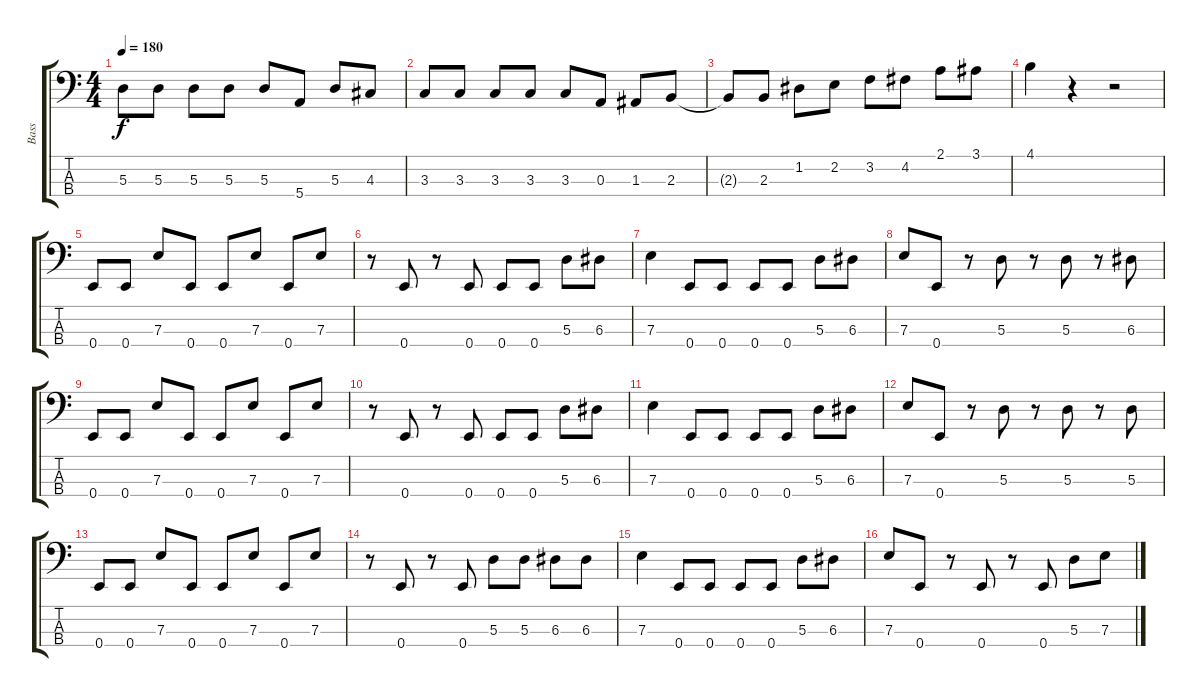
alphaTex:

\track ("Bass" "Bass") {instrument electricbasspick}
\staff {score tabs}
\tuning (G2 D2 A1 E1) {hide}
\ts (4 4)
\tempo 180
\clef f4
\ks c
5.3.8{dy f} 5.3.8 5.3.8 5.3.8 5.3.8 5.4.8 5.3.8 4.3.8 |
3.3.8 3.3.8 3.3.8 3.3.8 3.3.8 0.3.8 1.3.8 2.3.8 |
2.3{t}.8 2.3.8 1.2.8 2.2.8 3.2.8 4.2.8 2.1.8 3.1.8 |
4.1.4 r.4 r.2 |
0.4.8 0.4.8 7.3.8 0.4.8 0.4.8 7.3.8 0.4.8 7.3.8 |
r.8 0.4.8 r.8 0.4.8 0.4.8 0.4.8 5.3.8 6.3.8 |
7.3.4 0.4.8 0.4.8 0.4.8 0.4.8 5.3.8 6.3.8 |
7.3.8 0.4.8 r.8 5.3.8 r.8 5.3.8 r.8 6.3.8 |
0.4.8 0.4.8 7.3.8 0.4.8 0.4.8 7.3.8 0.4.8 7.3.8 |
r.8 0.4.8 r.8 0.4.8 0.4.8 0.4.8 5.3.8 6.3.8 |
7.3.4 0.4.8 0.4.8 0.4.8 0.4.8 5.3.8 6.3.8 |
7.3.8 0.4.8 r.8 5.3.8 r.8 5.3.8 r.8 5.3.8 |
0.4.8 0.4.8 7.3.8 0.4.8 0.4.8 7.3.8 0.4.8 7.3.8 |
r.8 0.4.8 r.8 0.4.8 5.3.8 5.3.8 6.3.8 6.3.8 |
7.3.4 0.4.8 0.4.8 0.4.8 0.4.8 5.3.8 6.3.8 |
7.3.8 0.4.8 r.8 0.4.8 r.8 0.4.8 5.3.8 7.3.8
